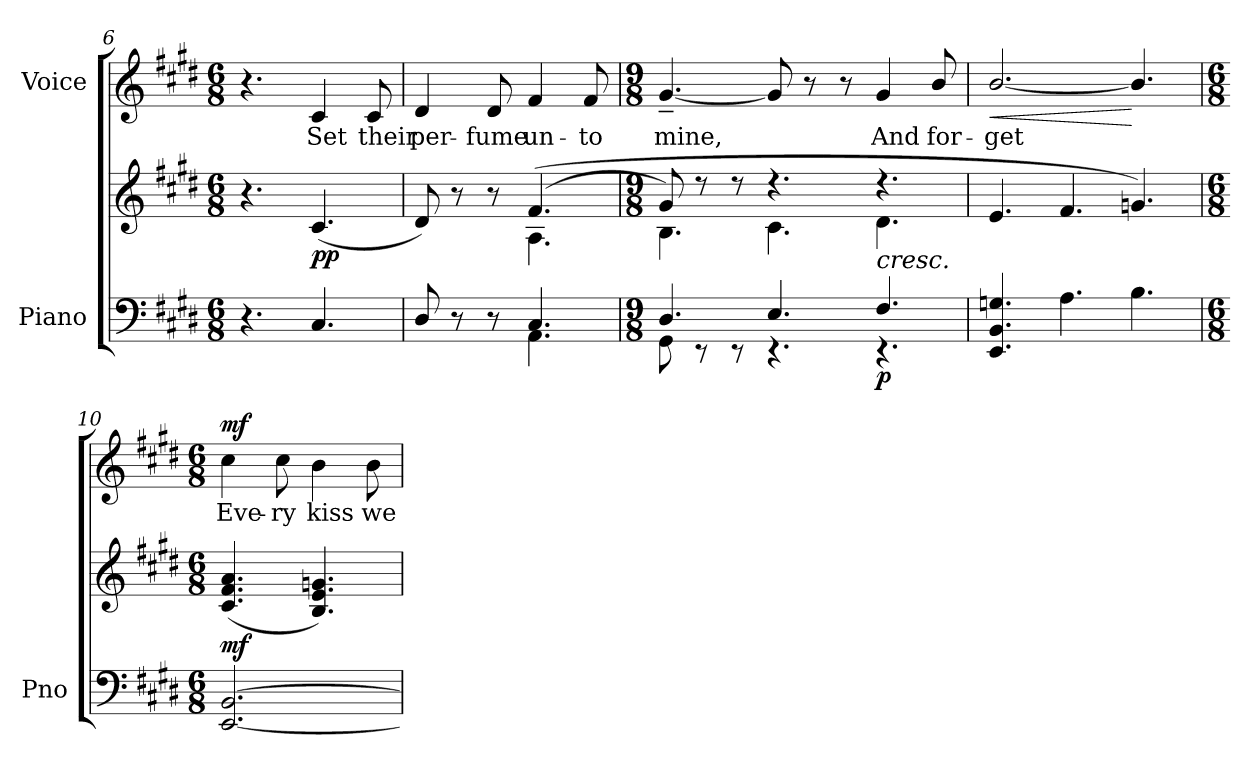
**kern	**kern	**dynam	**kern	**text	**dynam
*part2	*part2	*part2	*part1	*part1	*part1
*staff3	*staff2	*staff2/3	*staff1	*staff1	*staff1
*I"Piano	*	*	*I"Voice	*	*
*I'Pno	*	*	*	*	*
*clefF4	*clefG2	*	*clefG2	*	*
*k[f#c#g#d#]	*k[f#c#g#d#]	*	*k[f#c#g#d#]	*	*
*M6/8	*M6/8	*	*M6/8	*	*
=6	=6	=6	=6	=6	=6
4.r	4.r	.	4.r	.	.
!	!	!LO:DY:b	!	!LO:LY:b	!
4.C#/	(4.c#/	pp	4c#/	Set	.
!	!	!	!	!LO:LY:b	!
.	.	.	8c#/	their	.
=7	=7	=7	=7	=7	=7
*^	*^	*	*	*	*
!	!	!	!	!	!	!LO:LY:b	!
8D#/	4.ryy	8d#/)	4.ryy	.	4d#/	per-	.
8r	.	8r	.	.	.	.	.
!	!	!	!	!	!	!LO:LY:b	!
8r	.	8r	.	.	8d#/	-fume	.
!	!	!	!	!	!	!LO:LY:b	!
4.C#/	4.AA\	(4.f#/	(4.A\	.	4f#/	un-	.
!	!	!	!	!	!	!LO:LY:b	!
.	.	.	.	.	8f#/	-to	.
=8	=8	=8	=8	=8	=8	=8	=8
*M9/8	*	*M9/8	*	*	*M9/8	*	*
!	!	!	!	!	!	!LO:LY:b	!
4.D#/	8GG#\	8g#/)	4.B\	.	[4.g#~>/	mine,	.
.	8r	8r	.	.	.	.	.
.	8r	8r	.	.	.	.	.
4.E/	4.r	4.r	4.c#\	.	8g#/]	.	.
.	.	.	.	.	8r	.	.
.	.	.	.	.	8r	.	.
!	!	!LO:TX:b:i:t=cresc.	!	!	!	!	!
!	!	!	!	!LO:DY:b=2	!	!LO:LY:b	!
4.F#/	4.r	4.r	4.d#\	p	4g#/	And	.
!	!	!	!	!	!	!LO:LY:b	!
.	.	.	.	.	8b/	for-	.
*v	*v	*	*	*	*	*	*
=9	=9	=9	=9	=9	=9	=9
!	!	!	!	!	!LO:LY:b	!LO:HP:b
4.EE/ 4.BB/ 4.Gn/	4.ryy	4.e/	.	[2.b/	-get	<
4.A\	4.ryy	4.f#/	.	.	.	.
4.B\	4.ryy	4.gn/)	.	4.b/]	.	[
*	*v	*v	*	*	*	*
!!LO:PB:g=z
=10	=10	=10	=10	=10	=10
*M6/8	*M6/8	*	*M6/8	*	*
*	*^	*	*	*	*
!	!	!	!LO:DY:b	!	!LO:LY:b	!LO:DY:a
*	*v	*v	*	*	*	*
[2.EE/ [2.BB/	(>4.c#/ 4.f#/ 4.a/	mf	4cc#\	Eve-	mf
!	!	!	!	!LO:LY:b	!
.	.	.	8cc#\	-ry	.
!	!	!	!	!LO:LY:b	!
.	4.B/ 4.e/ 4.gn/)	.	4b\	kiss	.
!	!	!	!	!LO:LY:b	!
.	.	.	8b\	we	.
=	=	=	=	=	=
*-	*-	*-	*-	*-	*-
